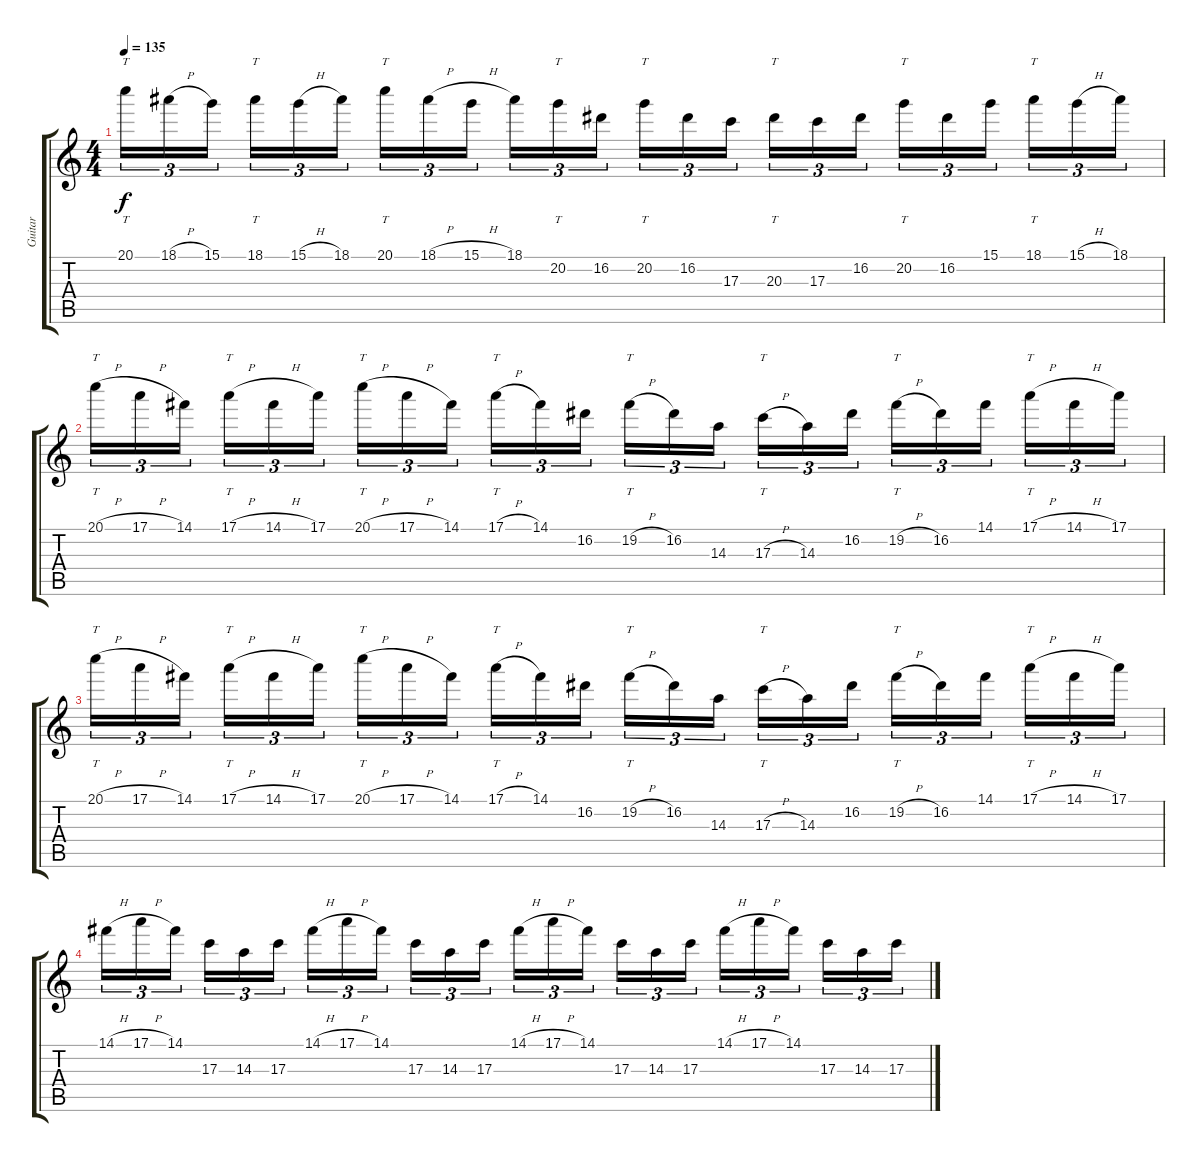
\track ("Guitar" "Guitar") {instrument distortionguitar}
\staff {score tabs}
\tuning (E4 B3 G3 D3 A2 E2) {hide}
\ts (4 4)
\tempo 135
\clef g2
\ks c
20.1.16{tt tu (3 2) dy f} 18.1{h}.16{tu (3 2)} 15.1.16{tu (3 2) beam splitsecondary} 18.1.16{tt tu (3 2)} 15.1{h}.16{tu (3 2)} 18.1.16{tu (3 2)} 20.1.16{tt tu (3 2)} 18.1{h}.16{tu (3 2)} 15.1{h}.16{tu (3 2) beam splitsecondary} 18.1.16{tu (3 2)} 20.2.16{tt tu (3 2)} 16.2.16{tu (3 2)} 20.2.16{tt tu (3 2)} 16.2.16{tu (3 2)} 17.3.16{tu (3 2) beam splitsecondary} 20.3.16{tt tu (3 2)} 17.3.16{tu (3 2)} 16.2.16{tu (3 2)} 20.2.16{tt tu (3 2)} 16.2.16{tu (3 2)} 15.1.16{tu (3 2) beam splitsecondary} 18.1.16{tt tu (3 2)} 15.1{h}.16{tu (3 2)} 18.1.16{tu (3 2)} |
20.1{h}.16{tt tu (3 2)} 17.1{h}.16{tu (3 2)} 14.1.16{tu (3 2) beam splitsecondary} 17.1{h}.16{tt tu (3 2)} 14.1{h}.16{tu (3 2)} 17.1.16{tu (3 2)} 20.1{h}.16{tt tu (3 2)} 17.1{h}.16{tu (3 2)} 14.1.16{tu (3 2) beam splitsecondary} 17.1{h}.16{tt tu (3 2)} 14.1.16{tu (3 2)} 16.2.16{tu (3 2)} 19.2{h}.16{tt tu (3 2)} 16.2.16{tu (3 2)} 14.3.16{tu (3 2) beam splitsecondary} 17.3{h}.16{tt tu (3 2)} 14.3.16{tu (3 2)} 16.2.16{tu (3 2)} 19.2{h}.16{tt tu (3 2)} 16.2.16{tu (3 2)} 14.1.16{tu (3 2) beam splitsecondary} 17.1{h}.16{tt tu (3 2)} 14.1{h}.16{tu (3 2)} 17.1.16{tu (3 2)} |
20.1{h}.16{tt tu (3 2)} 17.1{h}.16{tu (3 2)} 14.1.16{tu (3 2) beam splitsecondary} 17.1{h}.16{tt tu (3 2)} 14.1{h}.16{tu (3 2)} 17.1.16{tu (3 2)} 20.1{h}.16{tt tu (3 2)} 17.1{h}.16{tu (3 2)} 14.1.16{tu (3 2) beam splitsecondary} 17.1{h}.16{tt tu (3 2)} 14.1.16{tu (3 2)} 16.2.16{tu (3 2)} 19.2{h}.16{tt tu (3 2)} 16.2.16{tu (3 2)} 14.3.16{tu (3 2) beam splitsecondary} 17.3{h}.16{tt tu (3 2)} 14.3.16{tu (3 2)} 16.2.16{tu (3 2)} 19.2{h}.16{tt tu (3 2)} 16.2.16{tu (3 2)} 14.1.16{tu (3 2) beam splitsecondary} 17.1{h}.16{tt tu (3 2)} 14.1{h}.16{tu (3 2)} 17.1.16{tu (3 2)} |
14.1{h}.16{tu (3 2)} 17.1{h}.16{tu (3 2)} 14.1.16{tu (3 2) beam splitsecondary} 17.3.16{tu (3 2)} 14.3.16{tu (3 2)} 17.3.16{tu (3 2)} 14.1{h}.16{tu (3 2)} 17.1{h}.16{tu (3 2)} 14.1.16{tu (3 2) beam splitsecondary} 17.3.16{tu (3 2)} 14.3.16{tu (3 2)} 17.3.16{tu (3 2)} 14.1{h}.16{tu (3 2)} 17.1{h}.16{tu (3 2)} 14.1.16{tu (3 2) beam splitsecondary} 17.3.16{tu (3 2)} 14.3.16{tu (3 2)} 17.3.16{tu (3 2)} 14.1{h}.16{tu (3 2)} 17.1{h}.16{tu (3 2)} 14.1.16{tu (3 2) beam splitsecondary} 17.3.16{tu (3 2)} 14.3.16{tu (3 2)} 17.3.16{tu (3 2)}
